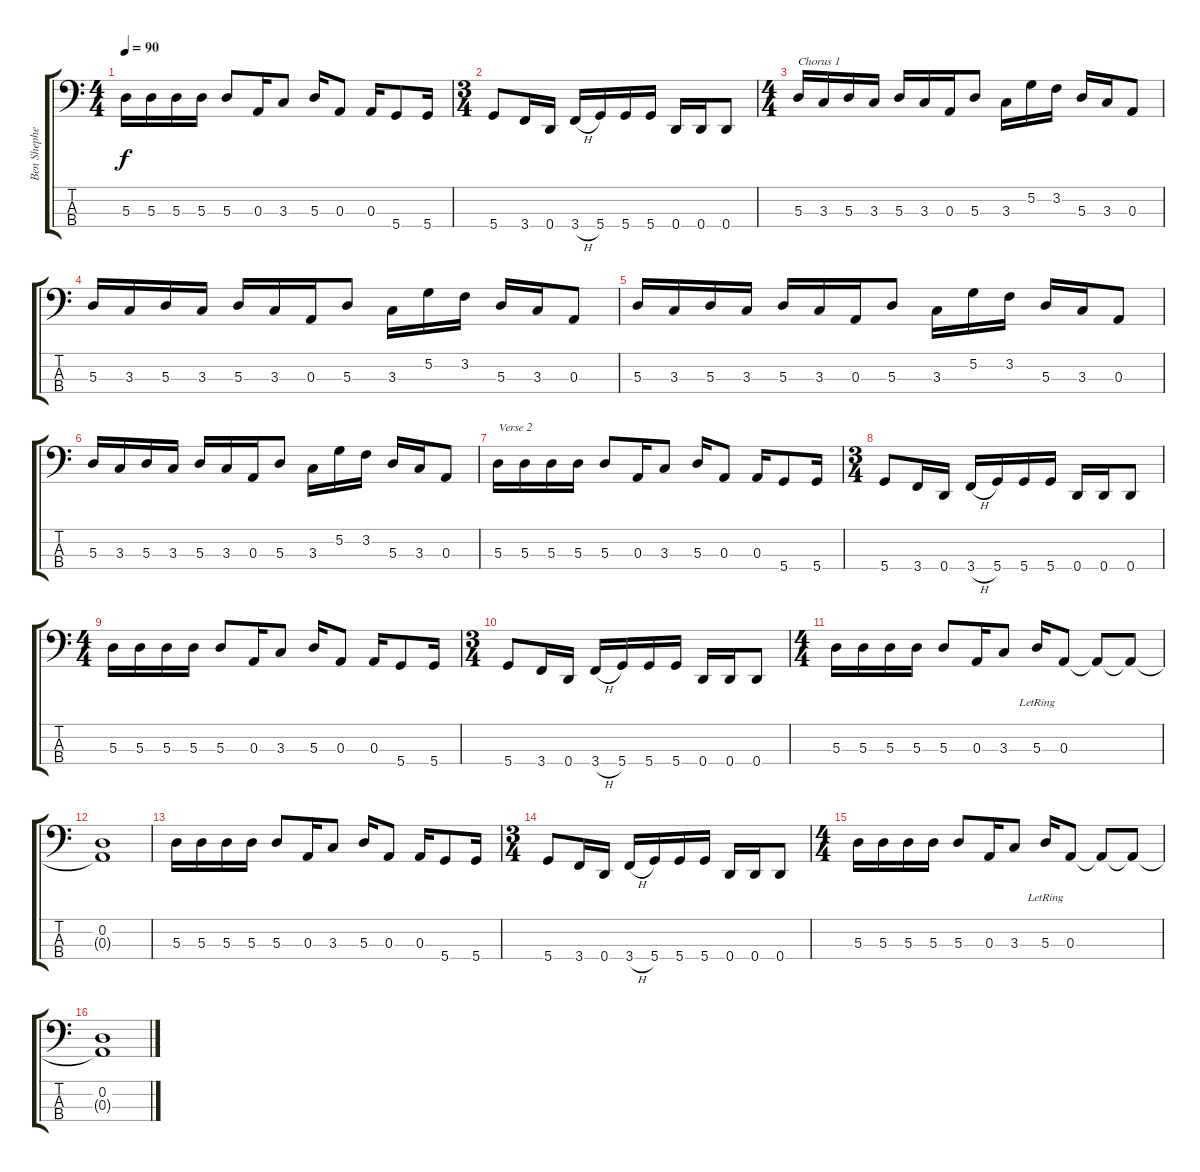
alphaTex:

\track ("Ben Shepherd" "Ben Shephe") {instrument electricbassfinger}
\staff {score tabs}
\tuning (G2 D2 A1 D1) {hide}
\ts (4 4)
\tempo 90
\clef f4
\ks c
5.3.16{dy f} 5.3.16 5.3.16 5.3.16 5.3.8 0.3.16 3.3.8 5.3.16 0.3.8 0.3.16 5.4.8 5.4.16 |
\ts (3 4)
5.4.8 3.4.16 0.4.16 3.4{h}.16 5.4.16 5.4.16 5.4.16 0.4.16 0.4.16 0.4.8 |
\ts (4 4)
5.3.16{txt "Chorus 1"} 3.3.16 5.3.16 3.3.16 5.3.16 3.3.16 0.3.16 5.3.8 3.3.16 5.2.16 3.2.16 5.3.16 3.3.16 0.3.8 |
5.3.16 3.3.16 5.3.16 3.3.16 5.3.16 3.3.16 0.3.16 5.3.8 3.3.16 5.2.16 3.2.16 5.3.16 3.3.16 0.3.8 |
5.3.16 3.3.16 5.3.16 3.3.16 5.3.16 3.3.16 0.3.16 5.3.8 3.3.16 5.2.16 3.2.16 5.3.16 3.3.16 0.3.8 |
5.3.16 3.3.16 5.3.16 3.3.16 5.3.16 3.3.16 0.3.16 5.3.8 3.3.16 5.2.16 3.2.16 5.3.16 3.3.16 0.3.8 |
5.3.16{txt "Verse 2"} 5.3.16 5.3.16 5.3.16 5.3.8 0.3.16 3.3.8 5.3.16 0.3.8 0.3.16 5.4.8 5.4.16 |
\ts (3 4)
5.4.8 3.4.16 0.4.16 3.4{h}.16 5.4.16 5.4.16 5.4.16 0.4.16 0.4.16 0.4.8 |
\ts (4 4)
5.3.16 5.3.16 5.3.16 5.3.16 5.3.8 0.3.16 3.3.8 5.3.16 0.3.8 0.3.16 5.4.8 5.4.16 |
\ts (3 4)
5.4.8 3.4.16 0.4.16 3.4{h}.16 5.4.16 5.4.16 5.4.16 0.4.16 0.4.16 0.4.8 |
\ts (4 4)
5.3.16 5.3.16 5.3.16 5.3.16 5.3.8 0.3.16 3.3.8 5.3{lr}.16 0.3.8 0.3{t}.8 0.3{t}.8 |
(0.2 0.3{t}).1 |
5.3.16 5.3.16 5.3.16 5.3.16 5.3.8 0.3.16 3.3.8 5.3.16 0.3.8 0.3.16 5.4.8 5.4.16 |
\ts (3 4)
5.4.8 3.4.16 0.4.16 3.4{h}.16 5.4.16 5.4.16 5.4.16 0.4.16 0.4.16 0.4.8 |
\ts (4 4)
5.3.16 5.3.16 5.3.16 5.3.16 5.3.8 0.3.16 3.3.8 5.3{lr}.16 0.3.8 0.3{t}.8 0.3{t}.8 |
(0.2 0.3{t}).1
